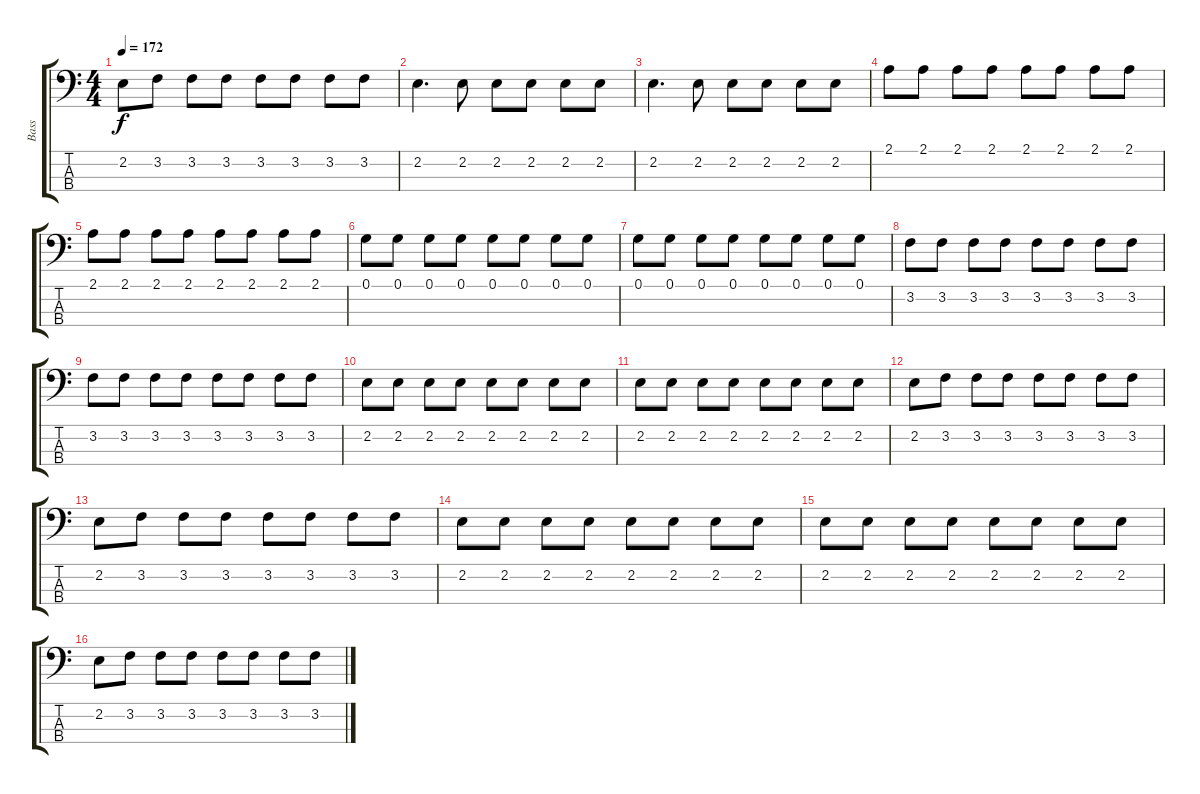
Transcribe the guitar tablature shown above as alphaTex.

\track ("Bass" "Bass") {instrument electricbassfinger}
\staff {score tabs}
\tuning (G2 D2 A1 E1) {hide}
\ts (4 4)
\tempo 172
\clef f4
\ks c
2.2.8{dy f} 3.2.8 3.2.8 3.2.8 3.2.8 3.2.8 3.2.8 3.2.8 |
2.2.4{d} 2.2.8 2.2.8 2.2.8 2.2.8 2.2.8 |
2.2.4{d} 2.2.8 2.2.8 2.2.8 2.2.8 2.2.8 |
2.1.8 2.1.8 2.1.8 2.1.8 2.1.8 2.1.8 2.1.8 2.1.8 |
2.1.8 2.1.8 2.1.8 2.1.8 2.1.8 2.1.8 2.1.8 2.1.8 |
0.1.8 0.1.8 0.1.8 0.1.8 0.1.8 0.1.8 0.1.8 0.1.8 |
0.1.8 0.1.8 0.1.8 0.1.8 0.1.8 0.1.8 0.1.8 0.1.8 |
3.2.8 3.2.8 3.2.8 3.2.8 3.2.8 3.2.8 3.2.8 3.2.8 |
3.2.8 3.2.8 3.2.8 3.2.8 3.2.8 3.2.8 3.2.8 3.2.8 |
2.2.8 2.2.8 2.2.8 2.2.8 2.2.8 2.2.8 2.2.8 2.2.8 |
2.2.8 2.2.8 2.2.8 2.2.8 2.2.8 2.2.8 2.2.8 2.2.8 |
2.2.8 3.2.8 3.2.8 3.2.8 3.2.8 3.2.8 3.2.8 3.2.8 |
2.2.8 3.2.8 3.2.8 3.2.8 3.2.8 3.2.8 3.2.8 3.2.8 |
2.2.8 2.2.8 2.2.8 2.2.8 2.2.8 2.2.8 2.2.8 2.2.8 |
2.2.8 2.2.8 2.2.8 2.2.8 2.2.8 2.2.8 2.2.8 2.2.8 |
2.2.8 3.2.8 3.2.8 3.2.8 3.2.8 3.2.8 3.2.8 3.2.8
